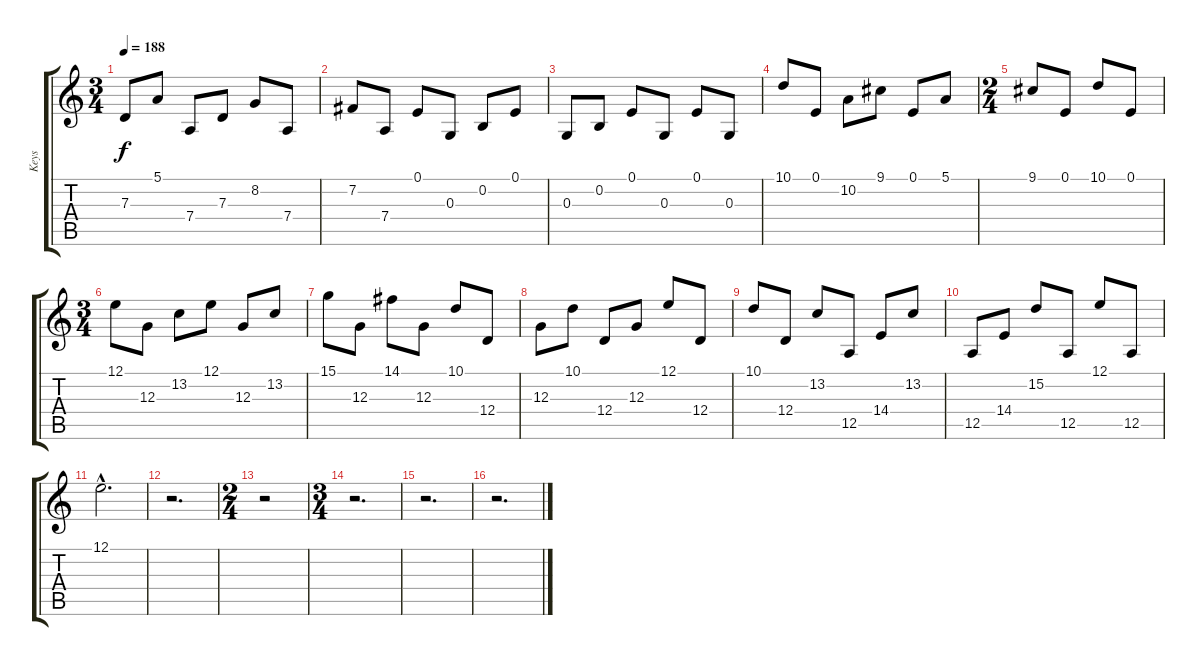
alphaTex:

\track ("Keys" "Keys") {instrument fx8scifi}
\staff {score tabs}
\tuning (E4 B3 G3 D3 A2 E2) {hide}
\ts (3 4)
\tempo 188
\clef g2
\ks c
7.3.8{dy f} 5.1.8 7.4.8 7.3.8 8.2.8 7.4.8 |
7.2.8 7.4.8 0.1.8 0.3.8 0.2.8 0.1.8 |
0.3.8 0.2.8 0.1.8 0.3.8 0.1.8 0.3.8 |
10.1.8 0.1.8 10.2.8 9.1.8 0.1.8 5.1.8 |
\ts (2 4)
9.1.8 0.1.8 10.1.8 0.1.8 |
\ts (3 4)
12.1.8 12.3.8 13.2.8 12.1.8 12.3.8 13.2.8 |
15.1.8 12.3.8 14.1.8 12.3.8 10.1.8 12.4.8 |
12.3.8 10.1.8 12.4.8 12.3.8 12.1.8 12.4.8 |
10.1.8 12.4.8 13.2.8 12.5.8 14.4.8 13.2.8 |
12.5.8 14.4.8 15.2.8 12.5.8 12.1.8 12.5.8 |
12.1{hac}.2{d} |
r.2{d} |
\ts (2 4)
r.2 |
\ts (3 4)
r.2{d} |
r.2{d} |
r.2{d}
